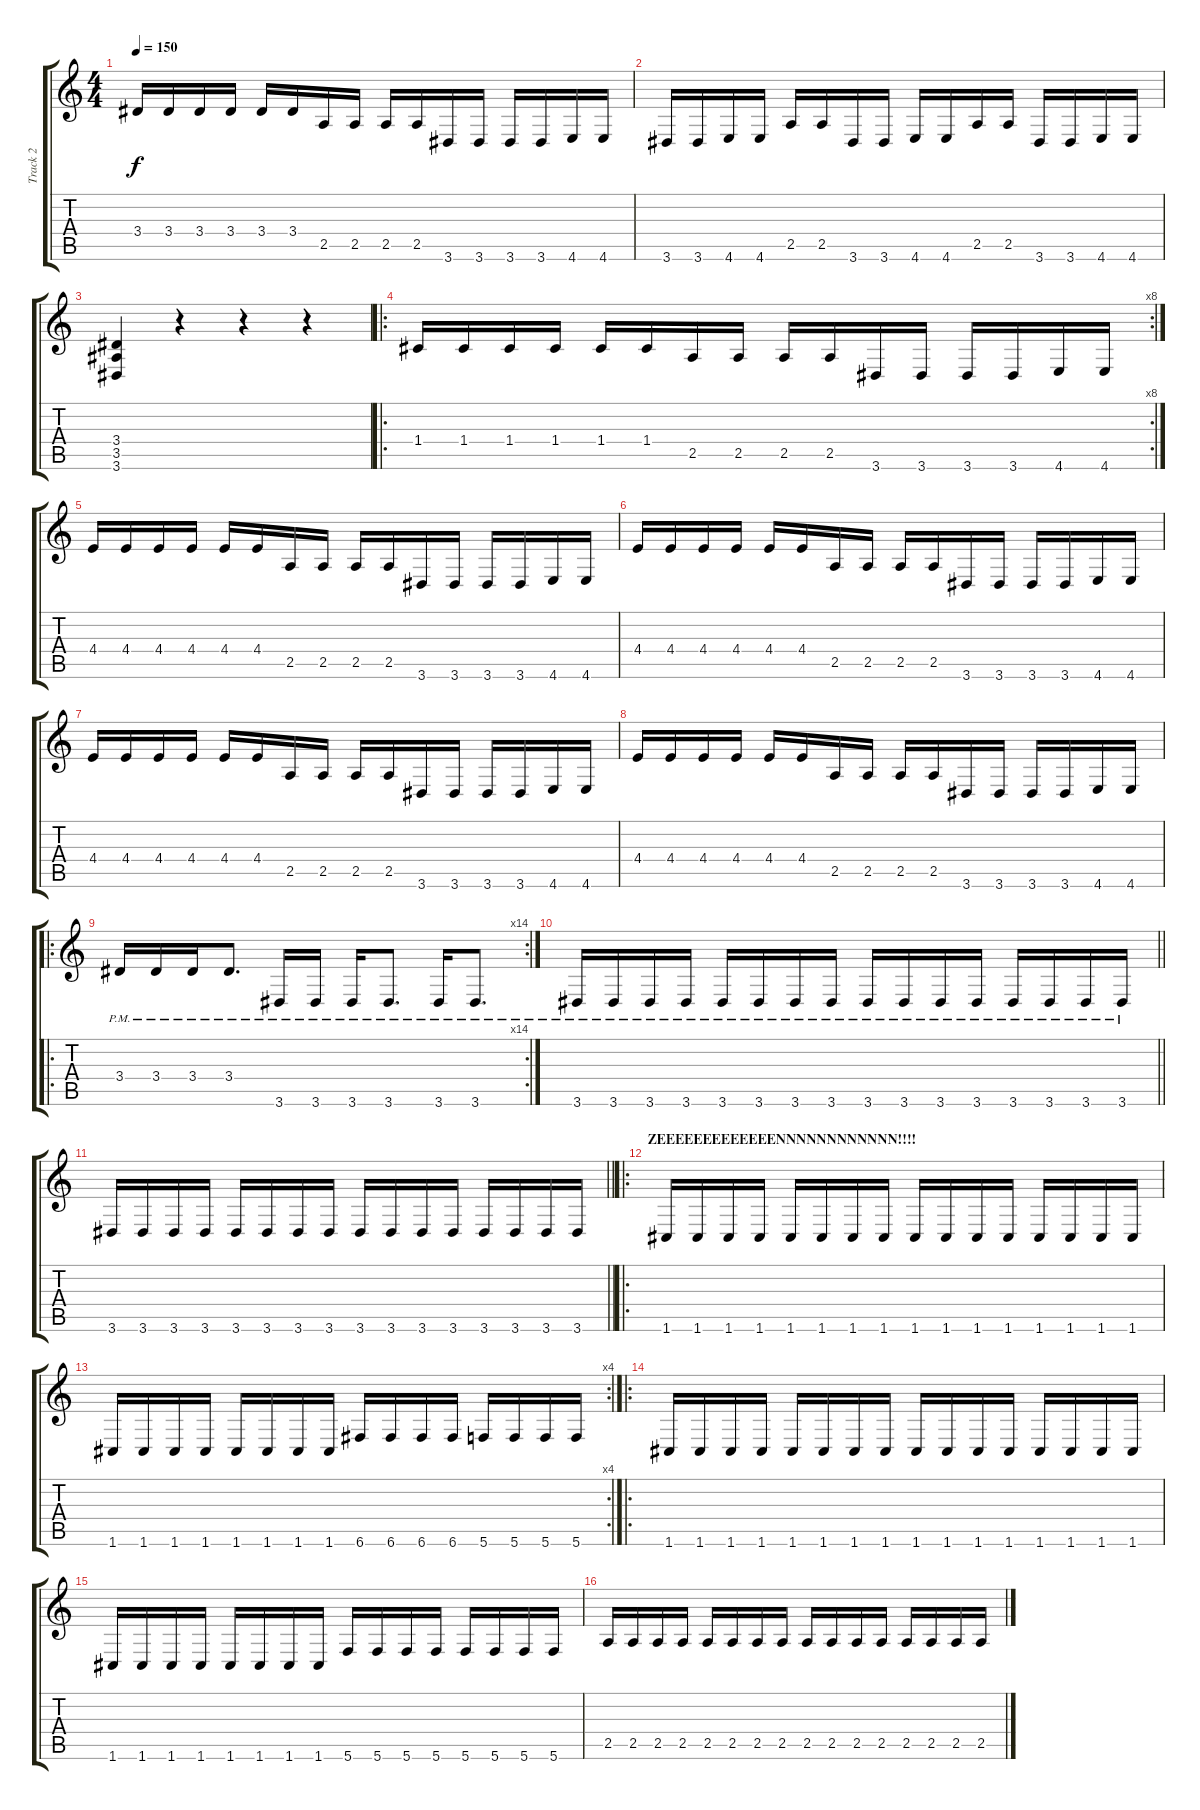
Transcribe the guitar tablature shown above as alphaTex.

\track ("Track 2" "Track 2") {instrument distortionguitar}
\staff {score tabs}
\tuning (E4 C4 G3 C3 G2 C2) {hide}
\ts (4 4)
\tempo 150
\clef g2
\ks c
3.4.16{dy f} 3.4.16 3.4.16 3.4.16 3.4.16 3.4.16 2.5.16 2.5.16 2.5.16 2.5.16 3.6.16 3.6.16 3.6.16 3.6.16 4.6.16 4.6.16 |
3.6.16 3.6.16 4.6.16 4.6.16 2.5.16 2.5.16 3.6.16 3.6.16 4.6.16 4.6.16 2.5.16 2.5.16 3.6.16 3.6.16 4.6.16 4.6.16 |
(3.4 3.5 3.6).4 r.4 r.4 r.4 |
\ro
\rc 8
1.4.16 1.4.16 1.4.16 1.4.16 1.4.16 1.4.16 2.5.16 2.5.16 2.5.16 2.5.16 3.6.16 3.6.16 3.6.16 3.6.16 4.6.16 4.6.16 |
4.4.16 4.4.16 4.4.16 4.4.16 4.4.16 4.4.16 2.5.16 2.5.16 2.5.16 2.5.16 3.6.16 3.6.16 3.6.16 3.6.16 4.6.16 4.6.16 |
4.4.16 4.4.16 4.4.16 4.4.16 4.4.16 4.4.16 2.5.16 2.5.16 2.5.16 2.5.16 3.6.16 3.6.16 3.6.16 3.6.16 4.6.16 4.6.16 |
4.4.16 4.4.16 4.4.16 4.4.16 4.4.16 4.4.16 2.5.16 2.5.16 2.5.16 2.5.16 3.6.16 3.6.16 3.6.16 3.6.16 4.6.16 4.6.16 |
4.4.16 4.4.16 4.4.16 4.4.16 4.4.16 4.4.16 2.5.16 2.5.16 2.5.16 2.5.16 3.6.16 3.6.16 3.6.16 3.6.16 4.6.16 4.6.16 |
\ro
\rc 14
3.4{pm}.16 3.4{pm}.16 3.4{pm}.16 3.4{pm}.8{d} 3.6{pm}.16 3.6{pm}.16 3.6{pm}.16 3.6{pm}.8{d} 3.6{pm}.16 3.6{pm}.8{d} |
\barLineRight lightlight
3.6{pm}.16 3.6{pm}.16 3.6{pm}.16 3.6{pm}.16 3.6{pm}.16 3.6{pm}.16 3.6{pm}.16 3.6{pm}.16 3.6{pm}.16 3.6{pm}.16 3.6{pm}.16 3.6{pm}.16 3.6{pm}.16 3.6{pm}.16 3.6{pm}.16 3.6{pm}.16 |
\barLineRight lightlight
3.6.16 3.6.16 3.6.16 3.6.16 3.6.16 3.6.16 3.6.16 3.6.16 3.6.16 3.6.16 3.6.16 3.6.16 3.6.16 3.6.16 3.6.16 3.6.16 |
\ro
\section ("" "ZEEEEEEEEEEEEENNNNNNNNNNNN!!!!")
1.6.16 1.6.16 1.6.16 1.6.16 1.6.16 1.6.16 1.6.16 1.6.16 1.6.16 1.6.16 1.6.16 1.6.16 1.6.16 1.6.16 1.6.16 1.6.16 |
\rc 4
1.6.16 1.6.16 1.6.16 1.6.16 1.6.16 1.6.16 1.6.16 1.6.16 6.6.16 6.6.16 6.6.16 6.6.16 5.6.16 5.6.16 5.6.16 5.6.16 |
\ro
1.6.16 1.6.16 1.6.16 1.6.16 1.6.16 1.6.16 1.6.16 1.6.16 1.6.16 1.6.16 1.6.16 1.6.16 1.6.16 1.6.16 1.6.16 1.6.16 |
1.6.16 1.6.16 1.6.16 1.6.16 1.6.16 1.6.16 1.6.16 1.6.16 5.6.16 5.6.16 5.6.16 5.6.16 5.6.16 5.6.16 5.6.16 5.6.16 |
2.5.16 2.5.16 2.5.16 2.5.16 2.5.16 2.5.16 2.5.16 2.5.16 2.5.16 2.5.16 2.5.16 2.5.16 2.5.16 2.5.16 2.5.16 2.5.16
